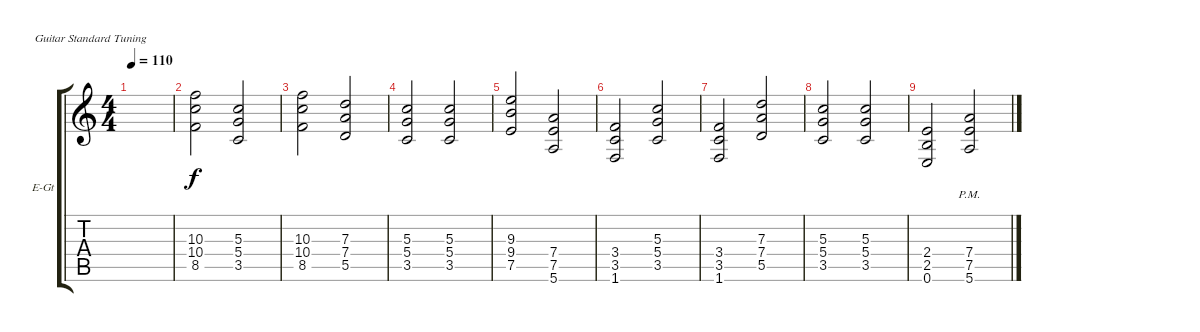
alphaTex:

\defaultSystemsLayout 4
\bracketExtendMode groupsimilarinstruments
\firstSystemTrackNameOrientation horizontal
\otherSystemsTrackNameOrientation horizontal
\track ("Electric Guitar (Drive)" "E-Gt") {instrument overdrivenguitar}
\staff {score tabs}
\tuning (E4 B3 G3 D3 A2 E2)
\ts (4 4)
\tempo 110
\clef g2
\ks c
|
(8.5 10.4 10.3).2 (3.5 5.4 5.3).2 |
(8.5 10.4 10.3).2 (5.5 7.4 7.3).2 |
(3.5 5.4 5.3).2 (3.5 5.4 5.3).2 |
(7.5 9.4 9.3).2 (5.6 7.5 7.4).2 |
(1.6 3.5 3.4).2 (3.5 5.4 5.3).2 |
(1.6 3.5 3.4).2 (5.5 7.4 7.3).2 |
(3.5 5.4 5.3).2 (3.5 5.4 5.3).2 |
(0.6 2.5 2.4).2 (5.6 7.5 7.4{pm}).2
